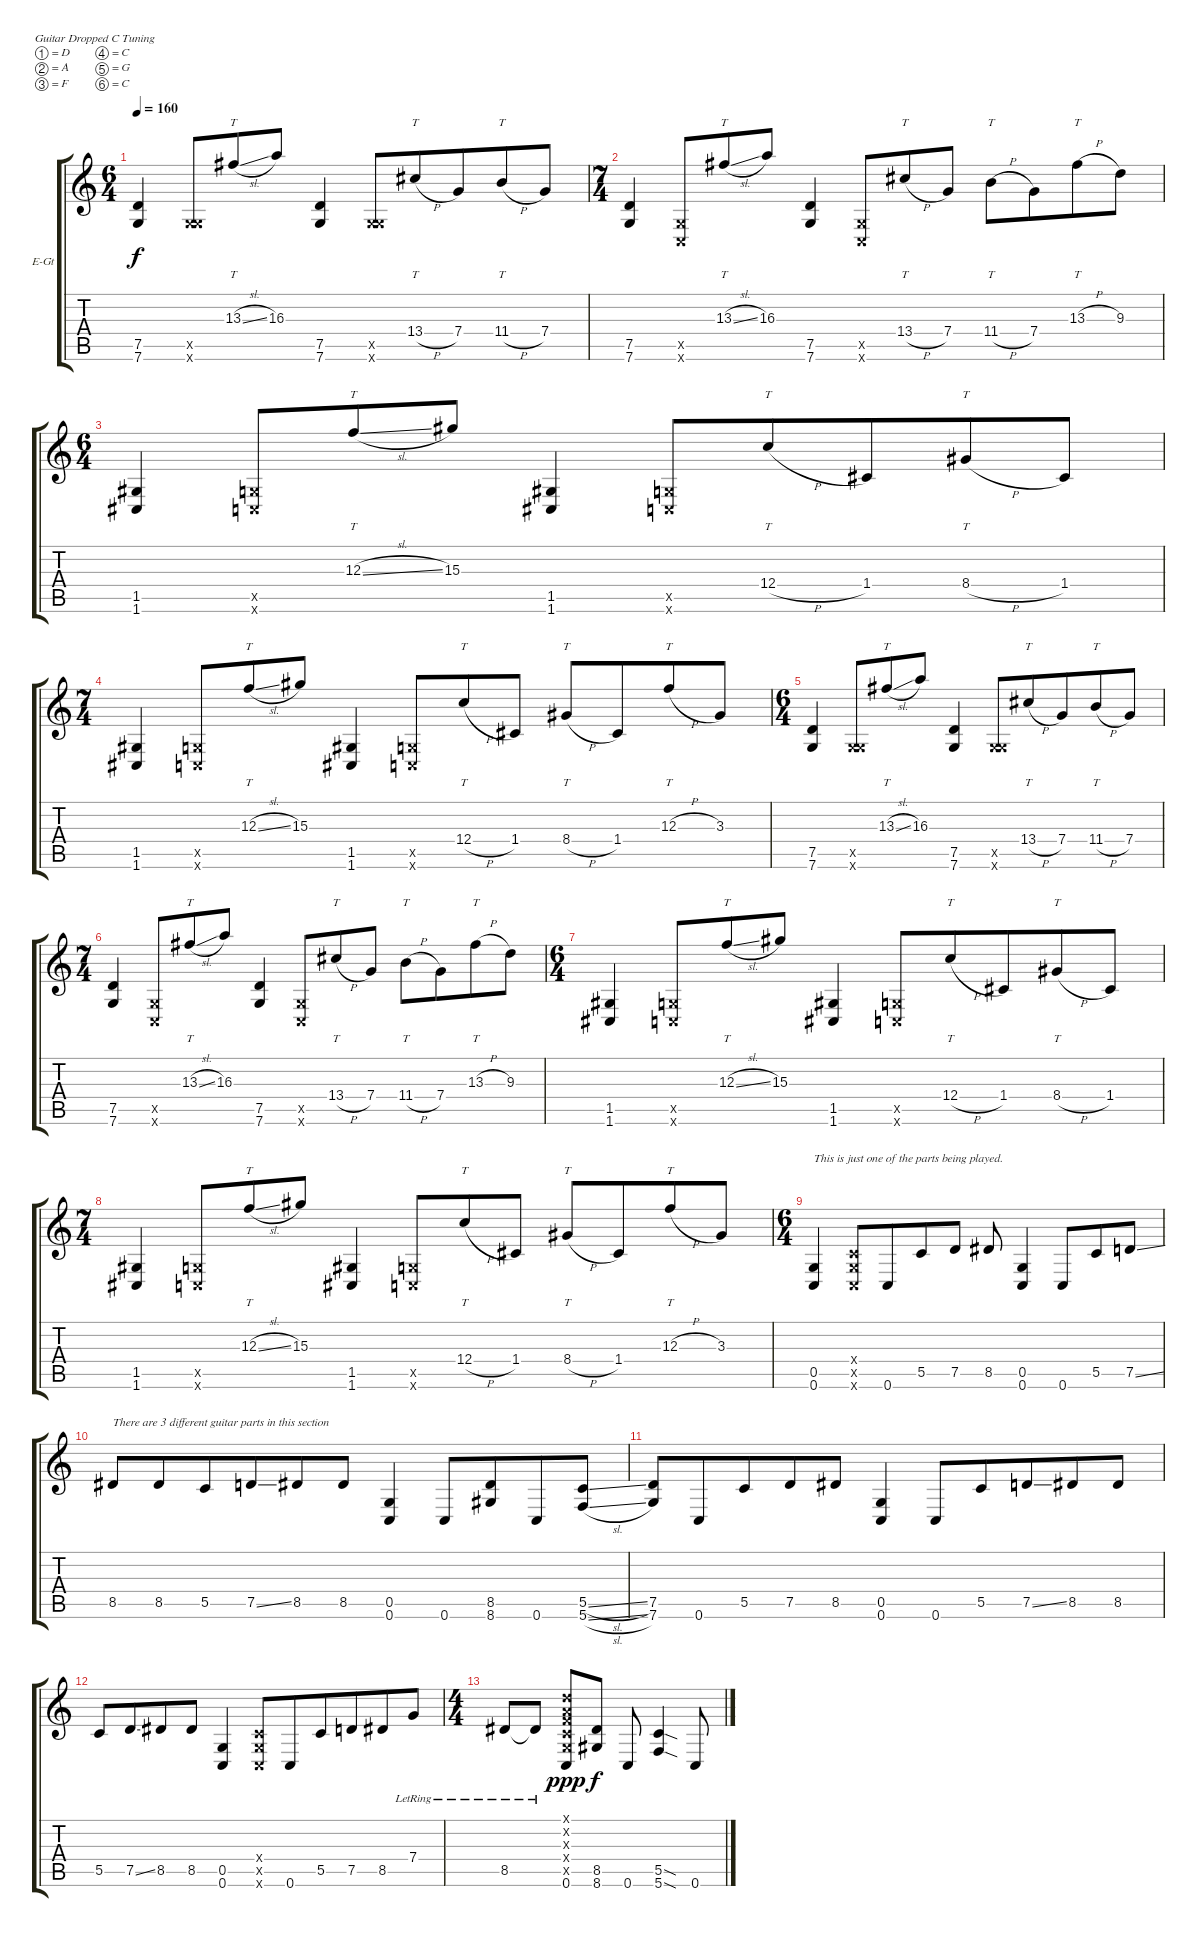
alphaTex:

\bracketExtendMode groupsimilarinstruments
\firstSystemTrackNameOrientation horizontal
\otherSystemsTrackNameOrientation horizontal
\track ("Misha Mansoor" "E-Gt") {instrument distortionguitar}
\staff {score tabs}
\tuning (D4 A3 F3 C3 G2 C2)
\ts (6 4)
\beaming (8 6 6)
\tempo 160
\clef g2
\ks c
(7.5 7.6).4{dy f} (0.5{x} 7.6{x}).8 13.3{sl}.8{tt} 16.3.8 (7.5 7.6).4 (0.5{x} 7.6{x}).8 13.4{h}.8{tt} 7.4.8 11.4{h}.8{tt} 7.4.8 |
\ts (7 4)
\beaming (8 6 4 4)
(7.5 7.6).4 (0.5{x} 0.6{x}).8 13.3{sl}.8{tt} 16.3.8 (7.5 7.6).4 (0.5{x} 0.6{x}).8 13.4{h}.8{tt} 7.4.8 11.4{h}.8{tt} 7.4.8 13.3{h}.8{tt} 9.3.8 |
\ts (6 4)
\beaming (8 6 6)
(1.5 1.6).4 (0.5{x} 0.6{x}).8 12.3{sl}.8{tt} 15.3.8 (1.5 1.6).4 (0.5{x} 0.6{x}).8 12.4{h}.8{tt} 1.4.8 8.4{h}.8{tt} 1.4.8 |
\ts (7 4)
\beaming (8 6 4 4)
(1.5 1.6).4 (0.5{x} 0.6{x}).8 12.3{sl}.8{tt} 15.3.8 (1.5 1.6).4 (0.5{x} 0.6{x}).8 12.4{h}.8{tt} 1.4.8 8.4{h}.8{tt} 1.4.8 12.3{h}.8{tt} 3.3.8 |
\ts (6 4)
\beaming (8 6 6)
(7.5 7.6).4 (0.5{x} 7.6{x}).8 13.3{sl}.8{tt} 16.3.8 (7.5 7.6).4 (0.5{x} 7.6{x}).8 13.4{h}.8{tt} 7.4.8 11.4{h}.8{tt} 7.4.8 |
\ts (7 4)
\beaming (8 6 4 4)
(7.5 7.6).4 (0.5{x} 0.6{x}).8 13.3{sl}.8{tt} 16.3.8 (7.5 7.6).4 (0.5{x} 0.6{x}).8 13.4{h}.8{tt} 7.4.8 11.4{h}.8{tt} 7.4.8 13.3{h}.8{tt} 9.3.8 |
\ts (6 4)
\beaming (8 6 6)
(1.5 1.6).4 (0.5{x} 0.6{x}).8 12.3{sl}.8{tt} 15.3.8 (1.5 1.6).4 (0.5{x} 0.6{x}).8 12.4{h}.8{tt} 1.4.8 8.4{h}.8{tt} 1.4.8 |
\ts (7 4)
\beaming (8 6 4 4)
(1.5 1.6).4 (0.5{x} 0.6{x}).8 12.3{sl}.8{tt} 15.3.8 (1.5 1.6).4 (0.5{x} 0.6{x}).8 12.4{h}.8{tt} 1.4.8 8.4{h}.8{tt} 1.4.8 12.3{h}.8{tt} 3.3.8 |
\ts (6 4)
\beaming (8 6 6)
(0.5 0.6).4{txt "This is just one of the parts being played."} (0.4{x} 0.5{x} 0.6{x}).8 0.6.8 5.5.8 7.5.8 8.5.8 (0.5 0.6).4 0.6.8 5.5.8 7.5{ss}.8 |
8.5.8{txt "There are 3 different guitar parts in this section"} 8.5.8 5.5.8 7.5{ss}.8 8.5.8 8.5.8 (0.5 0.6).4 0.6.8 (8.5 8.6).8 0.6.8 (5.5{sl} 5.6{sl}).8 |
(7.5 7.6).8 0.6.8 5.5.8 7.5.8 8.5.8 (0.5 0.6).4 0.6.8 5.5.8 7.5{ss}.8 8.5.8 8.5.8 |
5.5.8 7.5{ss}.8 8.5.8 8.5.8 (0.5 0.6).4 (0.4{x} 0.5{x} 0.6{x}).8 0.6.8 5.5.8 7.5.8 8.5.8 7.4{lr}.8 |
\ts (4 4)
\beaming (8 2 2 2 2)
8.5{lr}.8 8.5{lr t}.8 (0.1{x} 0.2{x} 0.3{x} 0.4{x} 0.5{x} 0.6).8{dy ppp} (8.5 8.6).8{dy f} 0.6.8 (5.5{sod} 5.6{sod}).4 0.6.8
